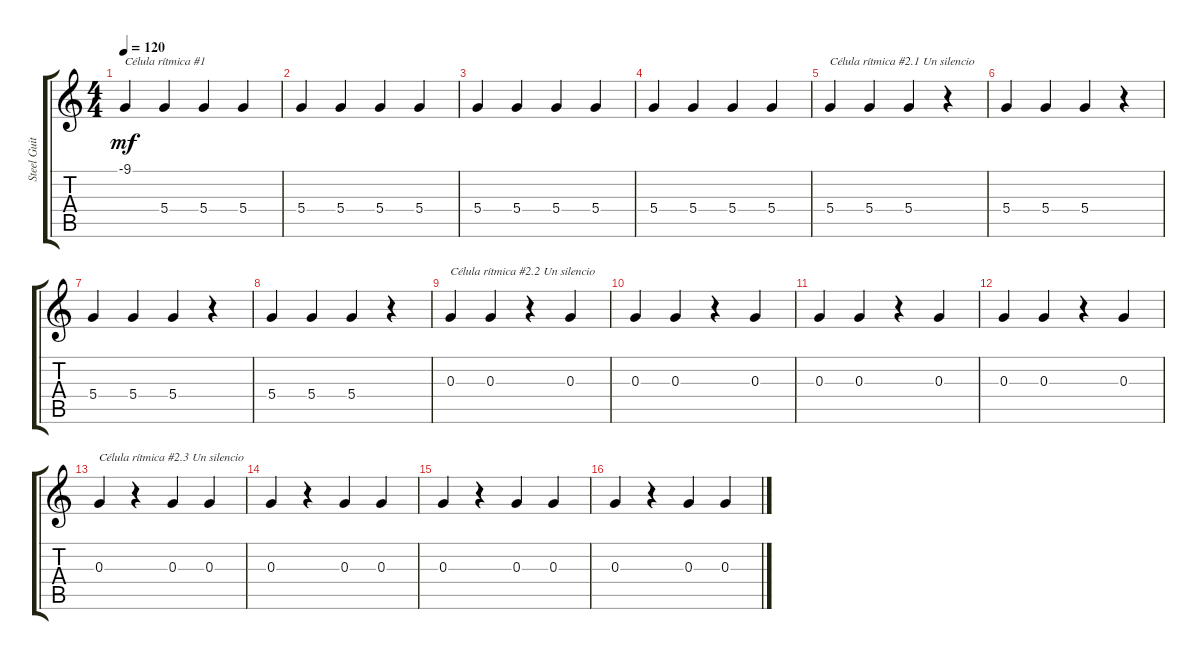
\track ("Steel Guitar" "Steel Guit") {instrument acousticguitarsteel}
\staff {score tabs}
\tuning (E4 B3 G3 D3 A2 E2) {hide}
\ts (4 4)
\tempo 120
\clef g2
\ks c
-9.1.4{txt "Célula rítmica #1" dy mf instrument acousticguitarsteel} 5.4.4 5.4.4 5.4.4 |
5.4.4 5.4.4 5.4.4 5.4.4 |
5.4.4 5.4.4 5.4.4 5.4.4 |
5.4.4 5.4.4 5.4.4 5.4.4 |
5.4.4{txt "Célula rítmica #2.1 Un silencio"} 5.4.4 5.4.4 r.4 |
5.4.4 5.4.4 5.4.4 r.4 |
5.4.4 5.4.4 5.4.4 r.4 |
5.4.4 5.4.4 5.4.4 r.4 |
0.3.4{txt "Célula rítmica #2.2 Un silencio"} 0.3.4 r.4 0.3.4 |
0.3.4 0.3.4 r.4 0.3.4 |
0.3.4 0.3.4 r.4 0.3.4 |
0.3.4 0.3.4 r.4 0.3.4 |
0.3.4{txt "Célula rítmica #2.3 Un silencio"} r.4 0.3.4 0.3.4 |
0.3.4 r.4 0.3.4 0.3.4 |
0.3.4 r.4 0.3.4 0.3.4 |
0.3.4 r.4 0.3.4 0.3.4
